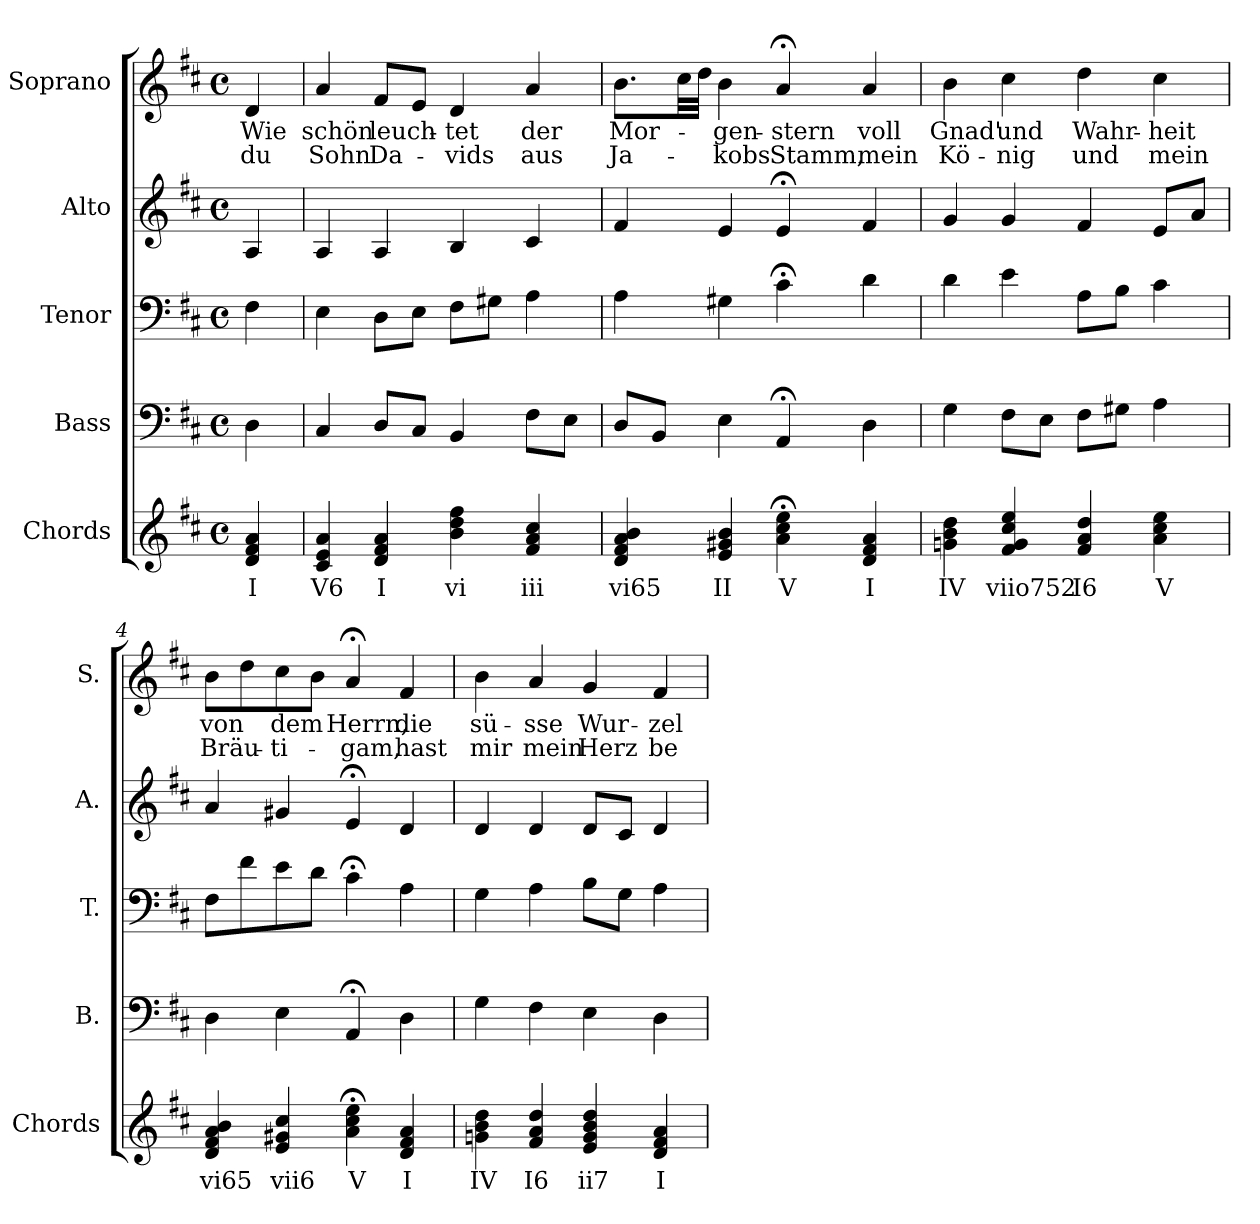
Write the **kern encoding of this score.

**kern	**text	**kern	**kern	**kern	**kern	**text	**text
*part5	*part5	*part4	*part3	*part2	*part1	*part1	*part1
*staff5	*staff5	*staff4	*staff3	*staff2	*staff1	*staff1	*staff1
*I"Chords	*	*I"Bass	*I"Tenor	*I"Alto	*I"Soprano	*	*
*I'Chords	*	*I'B.	*I'T.	*I'A.	*I'S.	*	*
*clefG2	*	*clefF4	*clefF4	*clefG2	*clefG2	*	*
*k[f#c#]	*	*k[f#c#]	*k[f#c#]	*k[f#c#]	*k[f#c#]	*	*
*D:	*	*D:	*D:	*D:	*D:	*	*
*M4/4	*	*M4/4	*M4/4	*M4/4	*M4/4	*	*
*met(c)	*	*met(c)	*met(c)	*met(c)	*met(c)	*	*
=	=	=	=	=	=	=	=
4di 4f#i 4ai	I	4D\	4F#\	4A/	4d/	Wie	du
=1	=1	=1	=1	=1	=1	=1	=1
4c#i 4ei 4ai	V6	4C#/	4E\	4A/	4a/	schön	Sohn
4di 4f#i 4ai	I	8D/L	8D\L	4A/	8f#/L	leuch-	Da-
.	.	8C#/J	8E\J	.	8e/J	.	.
4bi 4ddi 4ff#i	vi	4BB/	8F#\L	4B/	4d/	-tet	-vids
.	.	.	8G#X\J	.	.	.	.
4f#i 4ai 4cc#i	iii	8F#\L	4A\	4c#/	4a/	der	aus
.	.	8E\J	.	.	.	.	.
=2	=2	=2	=2	=2	=2	=2	=2
4di 4f#i 4ai 4bi	vi65	8D/L	4A\	4f#/	8.b\L	Mor-	Ja-
.	.	8BB/J	.	.	.	.	.
.	.	.	.	.	32cc#\LL	.	.
.	.	.	.	.	32dd\JJJ	.	.
4ei 4g#Xi 4bi	II	4E\	4G#X\	4e/	4b\	-gen-	-kobs
4ai;< 4cc#i;< 4eei;<	V	4AA;</	4c#;<\	4e;</	4a;</	-stern	Stamm,
4di 4f#i 4ai	I	4D\	4d\	4f#/	4a/	voll	mein
=3	=3	=3	=3	=3	=3	=3	=3
4gni 4bi 4ddi	IV	4G\	4d\	4g/	4b\	Gnad'	Kö-
4f#i 4gi 4cc#i 4eei	viio752	8F#\L	4e\	4g/	4cc#\	und	-nig
.	.	8E\J	.	.	.	.	.
4f#i 4ai 4ddi	I6	8F#\L	8A\L	4f#/	4dd\	Wahr-	und
.	.	8G#X\J	8B\J	.	.	.	.
4ai 4cc#i 4eei	V	4A\	4c#\	8e/L	4cc#\	-heit	mein
.	.	.	.	8a/J	.	.	.
!!LO:LB:g=z
=4	=4	=4	=4	=4	=4	=4	=4
4di 4f#i 4ai 4bi	vi65	4D\	8F#\L	4a/	8b\L	von	Bräu-
.	.	.	8f#\	.	8dd\	.	.
4ei 4g#Xi 4cc#i	vii6	4E\	8e\	4g#X/	8cc#\	dem	-ti-
.	.	.	8d\J	.	8b\J	.	.
4ai;< 4cc#i;< 4eei;<	V	4AA;</	4c#;<\	4e;</	4a;</	Herrn,	-gam,
4di 4f#i 4ai	I	4D\	4A\	4d/	4f#/	die	hast
=5	=5	=5	=5	=5	=5	=5	=5
4gni 4bi 4ddi	IV	4G\	4G\	4d/	4b\	sü-	mir
4f#i 4ai 4ddi	I6	4F#\	4A\	4d/	4a/	-sse	mein
4ei 4gi 4bi 4ddi	ii7	4E\	8B\L	8d/L	4g/	Wur-	Herz
.	.	.	8G\J	8c#/J	.	.	.
4di 4f#i 4ai	I	4D\	4A\	4d/	4f#/	-zel	be-
=	=	=	=	=	=	=	=
*-	*-	*-	*-	*-	*-	*-	*-
